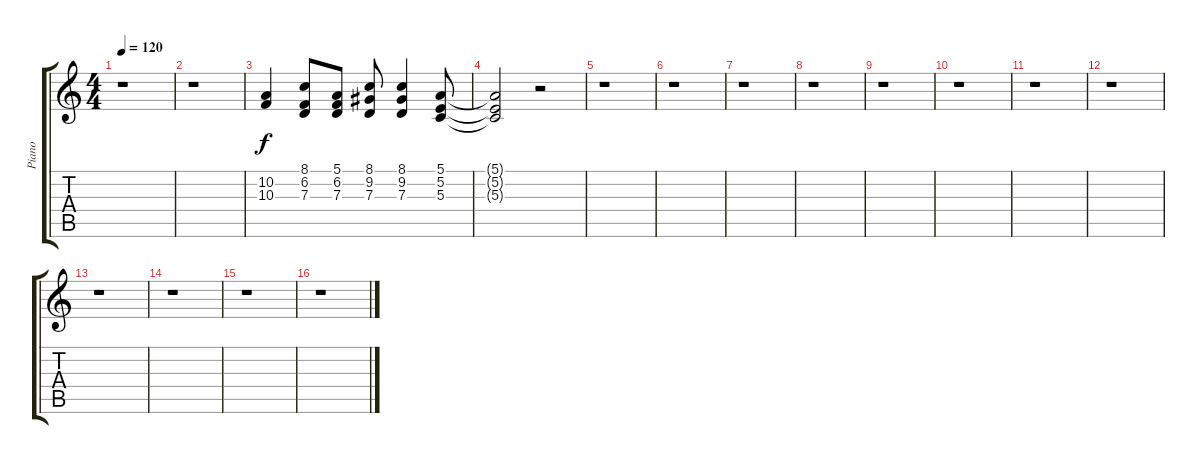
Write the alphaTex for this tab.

\track ("Piano" "Piano") {instrument acousticgrandpiano}
\staff {score tabs}
\tuning (E4 B3 G3 D3 A2 E2) {hide}
\ts (4 4)
\tempo 120
\clef g2
\ks c
r.1{dy f instrument acousticgrandpiano} |
r.1 |
(10.2 10.3).4{volume 16 balance 15 instrument acousticgrandpiano} (8.1 6.2 7.3).8 (5.1 6.2 7.3).8 (8.1 9.2 7.3).8 (8.1 9.2 7.3).4 (5.1 5.2 5.3).8 |
(5.1{t} 5.2{t} 5.3{t}).2 r.2 |
r.1 |
r.1 |
r.1 |
r.1 |
r.1 |
r.1 |
r.1 |
r.1 |
r.1 |
r.1 |
r.1 |
r.1
